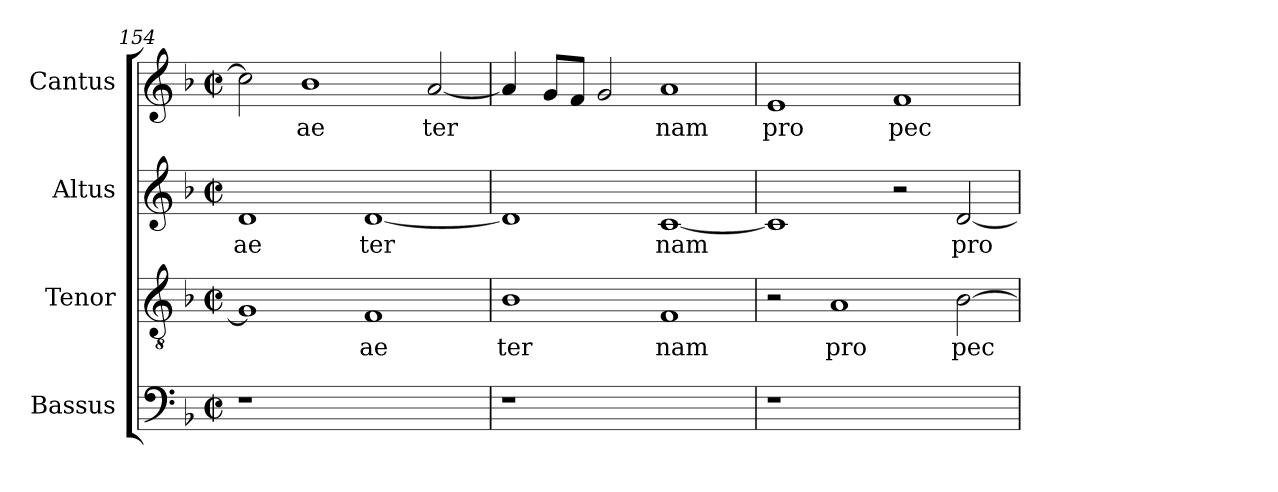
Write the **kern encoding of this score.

**kern	**kern	**text	**kern	**text	**kern	**text
*part4	*part3	*part3	*part2	*part2	*part1	*part1
*staff4	*staff3	*staff3	*staff2	*staff2	*staff1	*staff1
*I"Bassus	*I"Tenor	*	*I"Altus	*	*I"Cantus	*
*I'Bassus	*I'Tenor	*	*I'Altus	*	*I'Cantus	*
!!LO:LB:g=z
*clefF4	*clefGv2	*	*clefG2	*	*clefG2	*
*k[b-]	*k[b-]	*	*k[b-]	*	*k[b-]	*
*F:	*F:	*	*F:	*	*F:	*
*M2/2	*M2/2	*	*M2/2	*	*M2/2	*
*met(c|)	*met(c|)	*	*met(c|)	*	*met(c|)	*
=154	=154	=154	=154	=154	=154	=154
!	!	!LO:LY:b:cj	!	!LO:LY:b:cj	!	!LO:LY:b:cj
1r	1G]	.	1d	ae	2cc\]	.
!	!	!	!	!	!	!LO:LY:b:cj
.	.	.	.	.	1b-	ae
!	!	!LO:LY:b:cj	!	!LO:LY:b:cj	!	!
1ryy	1F	ae	[<1d	ter	.	.
!	!	!	!	!	!	!LO:LY:b:cj
.	.	.	.	.	[<2a/	ter
=155	=155	=155	=155	=155	=155	=155
!	!	!LO:LY:b:cj	!	!LO:LY:b:cj	!	!LO:LY:b:cj
1r	1B-	ter	1d]	.	4a/]	.
!	!	!	!	!	!	!LO:LY:b:cj
.	.	.	.	.	8g/L	.
!	!	!	!	!	!	!LO:LY:b:cj
.	.	.	.	.	8f/J	.
!	!	!	!	!	!	!LO:LY:b:cj
.	.	.	.	.	2g/	.
!	!	!LO:LY:b:cj	!	!LO:LY:b:cj	!	!LO:LY:b:cj
1ryy	1F	nam	[<1c	nam	1a	nam
=156	=156	=156	=156	=156	=156	=156
!	!	!	!	!LO:LY:b:cj	!	!LO:LY:b:cj
1r	2r	.	1c]	.	1e	pro
!	!	!LO:LY:b:cj	!	!	!	!
.	1A	pro	.	.	.	.
!	!	!	!	!	!	!LO:LY:b:cj
1ryy	.	.	2r	.	1f	pec
!	!	!LO:LY:b:cj	!	!LO:LY:b:cj	!	!
.	[>2B-\	pec	[<2d/	pro	.	.
=	=	=	=	=	=	=
*-	*-	*-	*-	*-	*-	*-
